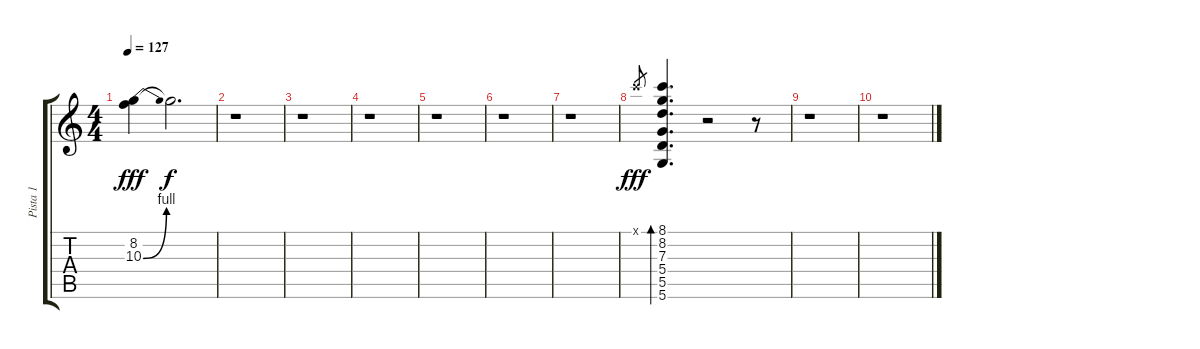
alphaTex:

\track ("Pista 1" "Pista 1") {instrument electricguitarclean}
\staff {score tabs}
\tuning (E4 B3 G3 D3 A2 D2) {hide}
\ts (4 4)
\tempo 127
\clef g2
\ks c
(8.2 10.3{be (bend 0 0 60 4)}).4{dy fff volume 0} 8.2{t}.2{d dy f} |
r.1 |
r.1 |
r.1 |
r.1 |
r.1 |
r.1 |
8.1{x}.8{gr dy fff} (8.1 8.2 7.3 5.4 5.5 5.6).4{d bd 480 volume 10 instrument electricguitarclean} r.2 r.8 |
r.1 |
r.1
